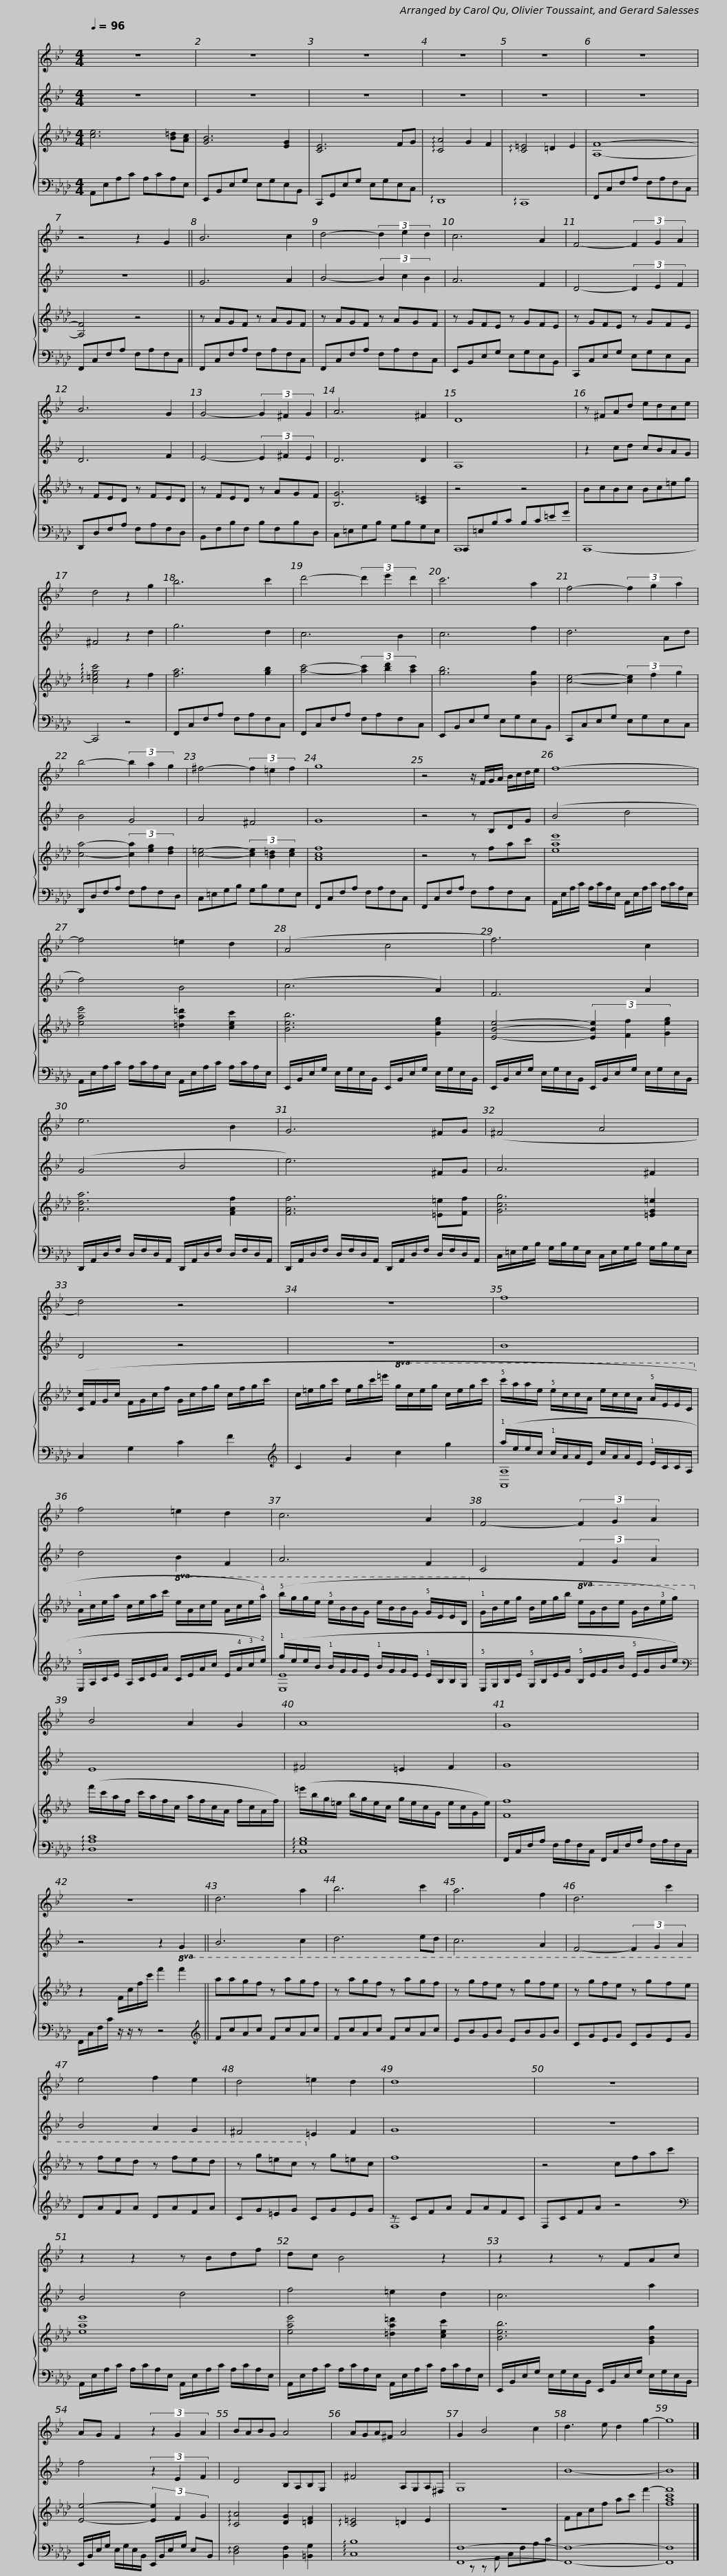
X:1
%%score 1 2 { 3 | ( 4 5 ) }
L:1/8
Q:1/4=96
M:4/4
I:linebreak $
K:Ab
V:1 treble transpose=-2
V:2 treble transpose=-2
V:3 treble
V:4 bass
V:5 bass
V:1
[K:Bb] z8 | z8 | z8 | z8 | z8 | %5
 z8 | z4 z2 G2 ||$ B6 c2 | d4- (3d2 e2 d2 | c6 A2 | %10
 F4- (3F2 G2 A2 | B6 G2 | G4- (3G2 ^F2 G2 |$ A6 ^F2 | D8 | %15
 z ^FAd edce | d4 z2 g2 | b6 c'2 | d'4- (3d'2 e'2 d'2 |$ c'6 a2 | %20
 f4- (3f2 g2 a2 | b4- (3b2 a2 g2 | ^f4- (3f2 =e2 f2 | g8 | z4 z/ F/G/A/ B/c/d/e/ |$ %25
 f8- |$ f4 =e2 d2 | (A4 c4 | f6) c2 |$ e6 B2 | %30
 G6 ^FG | (^F4 A4 |$ d4) z4 | z8 | f8 |$ %35
 f4 =e2 d2 | c6 A2 | F4- (3F2 G2 A2 |$ B4 A2 G2 | A8 | %40
 G8 |$ z8 || d6 a2 | b6 c'2 | a6 f2 | %45
 d6 c'2 | e4 f2 e2 |$ d4 =e2 d2 | d8 | z8 | %50
 z2 z2 z Bdf | dc B4 z2 |$ z2 z2 z FAc | AG F2 (3z2 G2 A2 | BABG A4 | %55
 AGA^F A4 |$ G2 B4 c2 | d3 e d2 g2- | g8 |] %59
V:2
[K:Bb] z8 | z8 | z8 | z8 | z8 | %5
 z8 | z8 ||$ G6 A2 | B4- (3B2 c2 B2 | A6 F2 | %10
 D4- (3D2 E2 F2 | D6 F2 | E4- (3E2 ^F2 E2 |$ D6 D2 | A,8 | %15
 z2 cd cBAG | ^F4 z2 d2 | g6 d2 | c6 B2 |$ c6 f2 | %20
 d6 Ad | B4 G4 | A4 ^F4 | G8 | z4 z B,DG |$ %25
 (B4 d4 |$ f4) B4 | (c6 A2) | F6 A2 |$ (G4 B4 | %30
 e6) ^FG | A6 ^F2 |$ D4 z4 | z8 | B8 |$ %35
 d4 B2 F2 | A6 F2 | C4 (3F2 G2 A2 |$ E8 | ^F4 =E2 F2 | %40
 G8 |$ z4 z2 G2 || B6 c2 | d6 ed | c6 A2 | %45
 F4- (3F2 G2 A2 | B4 A2 G2 |$ ^F4 =E2 F2 | G8 | z8 | %50
 B4 d4 | f4 =e2 d2 |$ c6 a2 | f4 (3z2 E2 F2 | D4 B,A,B,G, | %55
 ^F4 A,G,A,^F, |$ G,8 | B8- | B8 |] %59
V:3
 [ce]6 [B=d][Ac] | [GB]6 [EG]2 | [CE]6 FG | !arpeggio![CA]4 G2 F2 | !arpeggio![C=E]4 =D2 E2 | %5
 [A,F]8- | [A,F]4 z4 ||$ z AGF z AGF | z AGF z AGF | z GFE z GFE | %10
 z GFE z GFE | z FED z FED | z FED z AGF |$ [B,G]6 [C=E]2 | z4 z4 | %15
 BcBc Bc=eg | !arpeggio![c=egc']4 z2 f2 | [fa]6 [gb]2 | [ac']4- (3[ac']2 [bd']2 [ac']2 |$ [gb]6 [Bg]2 | %20
 [ce]4- (3[ce]2 f2 g2 | [ca]4- (3[ca]2 [eg]2 [df]2 | [c=e]4- (3[ce]2 [B=d]2 [ce]2 | [Acf]8 | z4 z fac' |$ %25
 [eae']8 |$ [eae']4 [=da=d']2 [cec']2 | [Beb]6 [Geg]2 | [EBe]4- (3[EBe]2 [Ff]2 [Geg]2 |$ [Ada]6 [FAf]2 | %30
 [FAf]6 [=E=e][Ff] | [Gcg]6 [=EG=e]2 |$ ([Cc]/F/G/c/ F/G/c/f/ G/c/f/g/ c/f/g/c'/ | c/=e/g/c'/ e/g/c'/=e'/!8va(! g/c'/e'/g'/ c'/e'/g'/c''/ | !5!c''/a'/a'/e'/ !5!e'/c'/c'/a/ e'/c'/c'/a/ !5!a/e/e/c/!8va)! |$ %35
 !1!A/c/e/a/ c/e/a/c'/!8va(! e/a/c'/e'/ a/c'/e'/!4!a'/) | (!5!b'/g'/g'/e'/ !5!e'/b/b/g/ e'/b/b/g/ !5!g/e/e/B/!8va)! | !1!G/B/e/g/ B/e/g/b/!8va(! e/g/b/e'/ g/b/!3!e'/g'/)!8va)! |$ (f'/c'/a/f/ c'/a/f/c/ a/f/c/A/ f/c/A/f/) | (=e'/b/g/=e/ b/g/e/c/ g/e/c/G/ e/c/G/e/) | %40
 [Ff]8 |$ z2 F/c/f/c'/ f'2!8va(! f'2 || a'a'g'f' z a'g'f' | z a'g'f' z a'g'f' | z g'f'e' z g'f'e' | %45
 z g'f'e' z g'f'e' | z f'e'd' z f'e'd' |$ z g'=e'c'!8va)! z g=ec | f8 | z4 cfac' | %50
 [eae']8 | [eae']4 [=da=d']2 [cec']2 |$ [Beb]6 [GBg]2 | [Ee]4- (3[Ee]2 F2 G2 | !arpeggio![CA]4 [DG]2 [=DF]2 | %55
 !arpeggio![C=E]4 =D2 E2 |$ z8 | FAcf- a-c'- f'2- | [fac'f']8 |] %59
V:4
 A,,E,A,C A,CA,E, | E,,B,,E,G, E,G,E,B,, | C,,G,,E,G, E,G,E,C, | !arpeggio!D,,8 | !arpeggio!C,,8 | %5
 F,,C,F,A, F,A,F,C, | F,,C,F,A, F,A,F,C, ||$ F,,C,F,A, F,A,F,C, | F,,C,F,A, F,A,F,C, | E,,B,,E,G, E,G,E,B,, | %10
 C,,C,E,G, E,G,E,C, | D,,D,F,A, F,A,F,D, | B,,F,B,F, B,F,B,D, |$ C,=E,G,B, G,B,G,E, | C,,=E,B,C B,C=EG | %15
 C,,8- | C,,4 z4 | F,,C,F,A, F,A,F,C, | F,,C,F,A, F,A,F,C, |$ E,,B,,E,G, E,G,E,B,, | %20
 C,,C,E,G, E,G,E,C, | D,,D,F,A, F,A,F,D, | C,=E,G,B, G,B,G,E, | F,,C,F,A, F,A,F,C, | F,,C,F,A, F,A,F,C, |$ %25
 A,,/E,/A,/C/ A,/C/A,/E,/ A,,/E,/A,/C/ A,/C/A,/E,/ |$ A,,/E,/A,/C/ A,/C/A,/E,/ A,,/E,/A,/C/ A,/C/A,/E,/ | E,,/B,,/E,/G,/ E,/G,/E,/B,,/ E,,/B,,/E,/G,/ E,/G,/E,/B,,/ | E,,/B,,/E,/G,/ E,/G,/E,/B,,/ E,,/B,,/E,/G,/ E,/G,/E,/B,,/ |$ D,,/A,,/D,/F,/ D,/F,/D,/A,,/ D,,/A,,/D,/F,/ D,/F,/D,/A,,/ | %30
 D,,/A,,/D,/F,/ D,/F,/D,/A,,/ D,,/A,,/D,/F,/ D,/F,/D,/A,,/ | C,/=E,/G,/B,/ G,/B,/G,/E,/ C,/E,/G,/B,/ G,/B,/G,/E,/ |$ C,2 G,2 C2 F2 |[K:treble] C2 G2 c2 g2 | (!1!a/e/e/c/ !1!c/A/A/E/ c/A/A/E/ !1!E/C/C/A,/ |$ %35
 !5!E,/A,/C/E/ A,/C/E/A/ C/E/A/c/ E/!4!A/!3!c/!2!e/) | (!1!g/e/e/B/ !1!B/G/G/E/ !1!B/G/G/E/ !1!E/B,/B,/G,/ | !5!E,/G,/B,/E/ !5!G,/B,/E/G/ !5!B,/E/G/B/ !5!E/G/B/e/) |$[K:bass] !arpeggio![D,A,C]8 | !arpeggio![C,G,B,]8 | %40
 F,,/C,/F,/A,/ F,/A,/F,/C,/ F,,/C,/F,/A,/ F,/A,/F,/C,/ |$ F,,/C,/F,/C/ z/ z/ z z4 ||[K:treble] FcAc FcAc | FcAc FcAc | EBGB EBGB | %45
 CGEG CGEG | DAFA DAFA |$ CG=EG CGEG | z CFA FAFC | F,CFA z4 | %50
[K:bass] A,,/E,/A,/C/ A,/C/A,/E,/ A,,/E,/A,/C/ A,/C/A,/E,/ | A,,/E,/A,/C/ A,/C/A,/E,/ A,,/E,/A,/C/ A,/C/A,/E,/ |$ E,,/B,,/E,/G,/ E,/G,/E,/B,,/ E,,/B,,/E,/G,/ E,/G,/E,/B,,/ | E,,/B,,/E,/G,/ E,/G,/E,/B,,/ E,,/B,,/E,/G,/ E,B,, | !arpeggio![D,F,]4 [B,,F,]2 [=B,,G,]2 | %55
 !arpeggio![C,B,]8 |$ [F,,F,]8- | [F,,F,]8- | [F,,F,]8 |] %59
V:5
 x8 | x8 | x8 | x8 | x8 | %5
 x8 | x8 ||$ x8 | x8 | x8 | %10
 x8 | x8 | x8 |$ x8 | C,,8 | %15
 x8 | x8 | x8 | x8 |$ x8 | %20
 x8 | x8 | x8 | x8 | x8 |$ %25
 x8 |$ x8 | x8 | x8 |$ x8 | %30
 x8 | x8 |$ x8 |[K:treble] x8 | [A,,A,]8 |$ %35
 x8 | [E,E]8 | x8 |$[K:bass] x8 | x8 | %40
 x8 |$ x8 ||[K:treble] x8 | x8 | x8 | %45
 x8 | x8 |$ x8 | F,8 | x8 | %50
[K:bass] x8 | x8 |$ x8 | x8 | x8 | %55
 x8 |$ x z z A,, C,F,A,C | x8 | x8 |] %59
